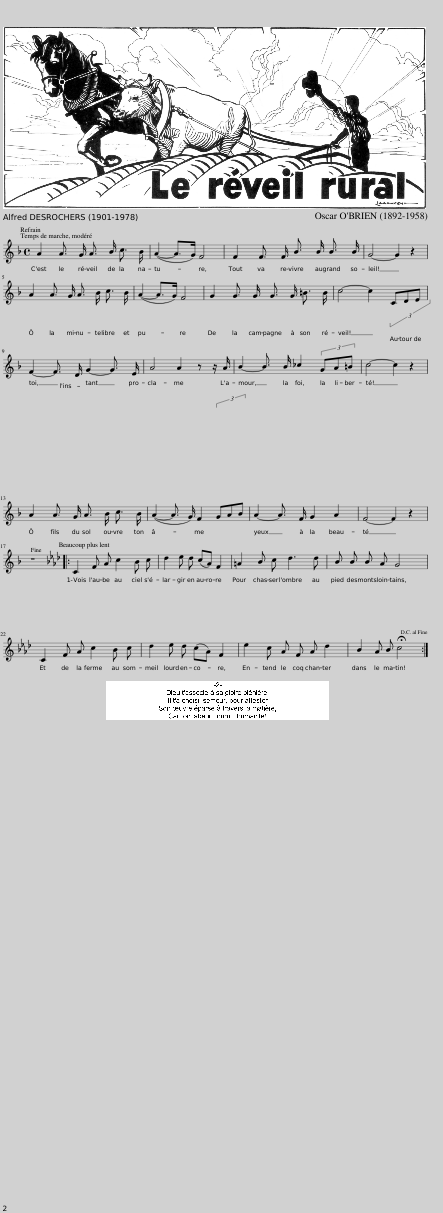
X:1
L:1/8
Q:1/4=100
M:4/4
I:linebreak $
K:F
V:1 treble
V:1
 A2 A3/2 G/ A3/2 B/ c3/2 B/ | (A2- A>G) F4 | F2 F3/2 F/ B3/2 B/ B3/2 B/ | G4- G2 z2 |$ A2 A3/2 G/ A3/2 B/ c3/2 B/ | %5
 (A2- A>G) F4 | G2 G3/2 G/ G3/2 G/ =B3/2 B/ | c4- c2 (3CDE |$ F2- F3/2 D/ G2- G3/2 E/ | A4 A2 z z/ A/ | %10
 B2- B3/2 B/ _c2 (3GA=B | c4- c2 z2 |$ A2 A3/2 G/ A3/2 B/ c3/2 B/ | (A2- A3/2 G/) F2 (3GAB | A2- A3/2 F/ G2 A2 | %15
 F4- F2 z2 |$ z8!fine! |:[K:Ab][Q:1/4=70] C2 F A c2 B c | d2 e d (cA) F2 | =A2 B c d3 d | %20
 B B B A G4 |$ C2 F A c2 B c | d2 e d (cA) F2 | e2 c A F A d2 | B2 A B !fermata!c4!D.C.! :| %25
